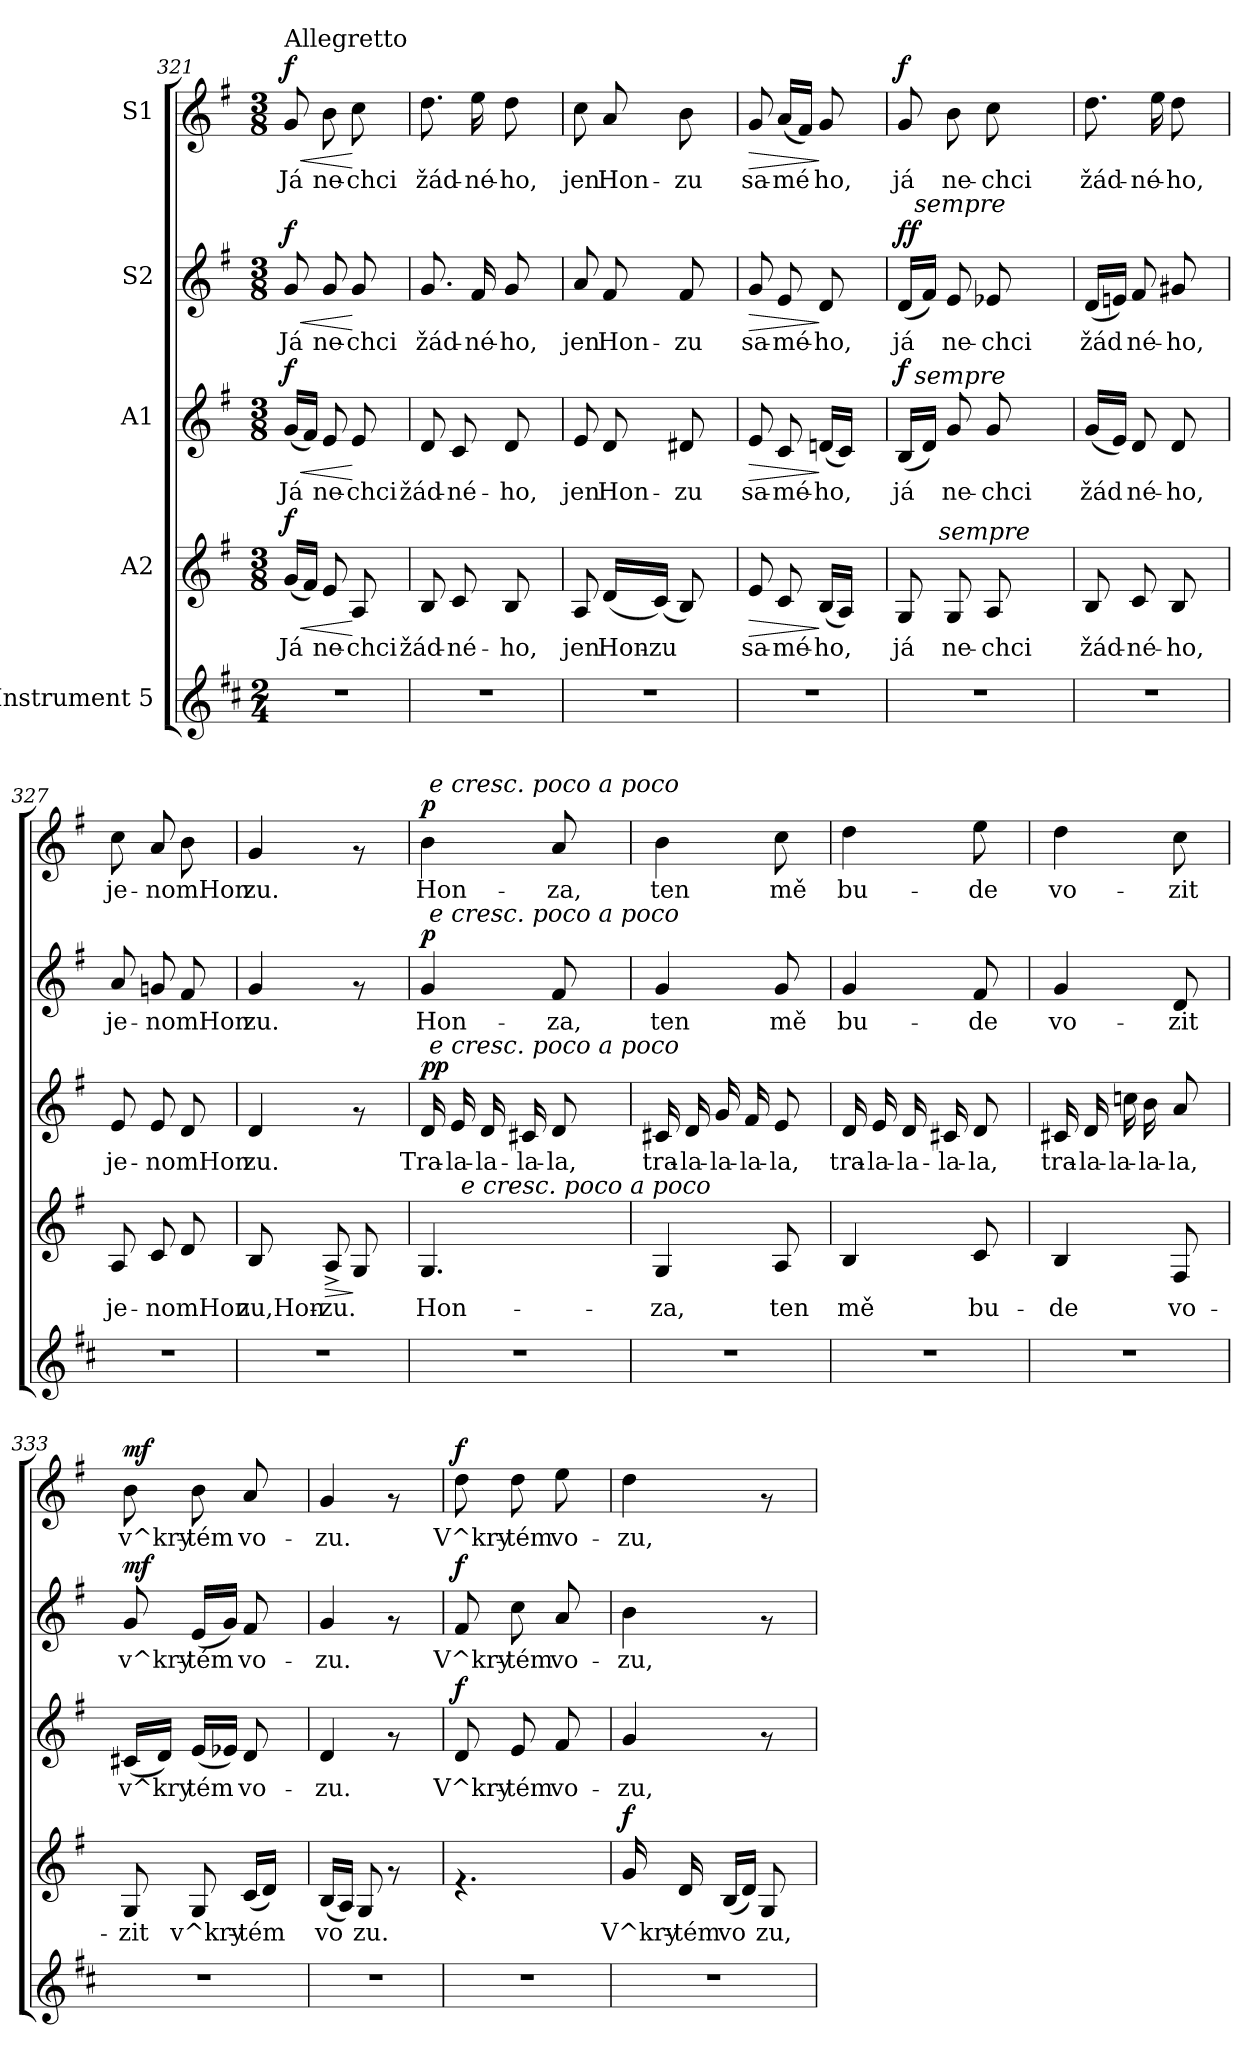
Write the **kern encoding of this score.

**kern	**kern	**text	**dynam	**kern	**text	**dynam	**kern	**text	**dynam	**kern	**text	**dynam
*part5	*part4	*part4	*part4	*part3	*part3	*part3	*part2	*part2	*part2	*part1	*part1	*part1
*staff5	*staff4	*staff4	*staff4	*staff3	*staff3	*staff3	*staff2	*staff2	*staff2	*staff1	*staff1	*staff1
*I"Instrument 5	*I"A2	*	*	*I"A1	*	*	*I"S2	*	*	*I"S1	*	*
!!LO:PB:g=z
*clefG2	*clefG2	*	*	*clefG2	*	*	*clefG2	*	*	*clefG2	*	*
*k[f#c#]	*k[f#]	*	*	*k[f#]	*	*	*k[f#]	*	*	*k[f#]	*	*
*D:	*G:	*	*	*G:	*	*	*G:	*	*	*G:	*	*
*M2/4	*M3/8	*	*	*M3/8	*	*	*M3/8	*	*	*M3/8	*	*
=321	=321	=321	=321	=321	=321	=321	=321	=321	=321	=321	=321	=321
!	!	!	!	!	!	!	!	!	!	!LO:TX:a:t=Allegretto	!	!
!	!	!LO:LY:b:cj	!LO:HP:b	!	!LO:LY:b:cj	!LO:HP:b	!	!LO:LY:b:cj	!LO:HP:b	!	!LO:LY:b:cj	!LO:HP:b
!	!	!	!LO:DY:n=1:a	!	!	!LO:DY:n=1:a	!	!	!LO:DY:n=1:a	!	!	!LO:DY:n=1:a
2r	(<16g/L	Já	< f	(<16g/L	Já	< f	8g/	Já	< f	8g/	Já	< f
!	!	!LO:LY:b:cj	!	!	!LO:LY:b:cj	!	!	!	!	!	!	!
.	16f#/J)	.	.	16f#/J)	.	.	.	.	.	.	.	.
!	!	!LO:LY:b:cj	!	!	!LO:LY:b:cj	!	!	!LO:LY:b:cj	!	!	!LO:LY:b:cj	!
.	8e/	ne-	.	8e/	ne-	.	8g/	ne-	.	8b\	ne-	.
!	!	!LO:LY:b:cj	!	!	!LO:LY:b:cj	!	!	!LO:LY:b:cj	!	!	!LO:LY:b:cj	!
.	8A/	-chci	[	8e/	-chci	[	8g/	-chci	[	8cc\	-chci	[
.	8ryy	.	.	8ryy	.	.	8ryy	.	.	8ryy	.	.
=322	=322	=322	=322	=322	=322	=322	=322	=322	=322	=322	=322	=322
!	!	!LO:LY:b:cj	!	!	!LO:LY:b:cj	!	!	!LO:LY:b:cj	!	!	!LO:LY:b:cj	!
2r	8B/	žád-	.	8d/	žád-	.	8.g/	žád-	.	8.dd\	žád-	.
!	!	!LO:LY:b:cj	!	!	!LO:LY:b:cj	!	!	!	!	!	!	!
.	8c/	-né-	.	8c/	-né-	.	.	.	.	.	.	.
!	!	!	!	!	!	!	!	!LO:LY:b:cj	!	!	!LO:LY:b:cj	!
.	.	.	.	.	.	.	16f#/	-né-	.	16ee\	-né-	.
!	!	!LO:LY:b:cj	!	!	!LO:LY:b:cj	!	!	!LO:LY:b:cj	!	!	!LO:LY:b:cj	!
.	8B/	-ho,	.	8d/	-ho,	.	8g/	-ho,	.	8dd\	-ho,	.
.	8ryy	.	.	8ryy	.	.	8ryy	.	.	8ryy	.	.
=323	=323	=323	=323	=323	=323	=323	=323	=323	=323	=323	=323	=323
!	!	!LO:LY:b:cj	!	!	!LO:LY:b:cj	!	!	!LO:LY:b:cj	!	!	!LO:LY:b:cj	!
2r	8A/	jen	.	8e/	jen	.	8a/	jen	.	8cc\	jen	.
!	!	!LO:LY:b:cj	!	!	!LO:LY:b:cj	!	!	!LO:LY:b:cj	!	!	!LO:LY:b:cj	!
.	(<16d/L	Hon-	.	8d/	Hon-	.	8f#/	Hon-	.	8a/	Hon-	.
!	!	!LO:LY:b:cj	!	!	!	!	!	!	!	!	!	!
.	(>16c/J)	-zu	.	.	.	.	.	.	.	.	.	.
!	!	!LO:LY:b:cj	!	!	!LO:LY:b:cj	!	!	!LO:LY:b:cj	!	!	!LO:LY:b:cj	!
.	8B/)	.	.	8d#X/	-zu	.	8f#/	-zu	.	8b\	-zu	.
.	8ryy	.	.	8ryy	.	.	8ryy	.	.	8ryy	.	.
=324	=324	=324	=324	=324	=324	=324	=324	=324	=324	=324	=324	=324
!	!	!LO:LY:b:cj	!LO:HP:b	!	!LO:LY:b:cj	!LO:HP:b	!	!LO:LY:b:cj	!LO:HP:b	!	!LO:LY:b:cj	!LO:HP:b
2r	8e/	sa-	>	8e/	sa-	>	8g/	sa-	>	8g/	sa-	>
!	!	!LO:LY:b:cj	!	!	!LO:LY:b:cj	!	!	!LO:LY:b:cj	!	!	!LO:LY:b:cj	!
.	8c/	-mé-	.	8c/	-mé-	.	8e/	-mé-	.	(<16a/L	-mé-	.
!	!	!	!	!	!	!	!	!	!	!	!LO:LY:b:cj	!
.	.	.	.	.	.	.	.	.	.	16f#/J)	--	.
!	!	!LO:LY:b:cj	!	!	!LO:LY:b:cj	!	!	!LO:LY:b:cj	!	!	!LO:LY:b:cj	!
.	(<16B/L	-ho,	]	(<16dn/L	-ho,	]	8d/	-ho,	]	8g/	-ho,	]
!	!	!LO:LY:b:cj	!	!	!LO:LY:b:cj	!	!	!	!	!	!	!
.	16A/J)	.	.	16c/J)	.	.	.	.	.	.	.	.
.	8ryy	.	.	8ryy	.	.	8ryy	.	.	8ryy	.	.
=325	=325	=325	=325	=325	=325	=325	=325	=325	=325	=325	=325	=325
!	!	!LO:LY:b:cj	!	!	!LO:LY:b:cj	!LO:DY:b	!	!LO:LY:b:cj	!LO:DY:a	!	!LO:LY:b:cj	!
!	!	!	!	!	!	!	!	!	!LO:DY:n=1:b	!	!	!LO:DY:a
*	*^	*	*	*^	*	*	*^	*	*	*	*	*
2r	8G/	16..ryy	já	.	(>16B/L	32.ryy	já	f	(<16d/L	32.ryy	já	f f	8g/	já	f
!	!	!	!	!	!	!	!	!	!	!LO:TX:a:i:t=sempre	!	!	!	!	!
!	!	!	!	!	!	!LO:TX:a:i:t=sempre	!	!	!	!	!	!	!	!	!
.	.	.	.	.	.	4ryy	.	.	.	4ryy	.	.	.	.	.
!	!	!	!	!	!	!	!LO:LY:b:cj	!	!	!	!LO:LY:b:cj	!	!	!	!
.	.	.	.	.	16d/J)	.	.	.	16f#/J)	.	.	.	.	.	.
!	!	!LO:TX:a:i:t=sempre	!	!	!	!	!	!	!	!	!	!	!	!	!
.	.	4ryy	.	.	.	.	.	.	.	.	.	.	.	.	.
!	!	!	!LO:LY:b:cj	!	!	!	!LO:LY:b:cj	!	!	!	!LO:LY:b:cj	!	!	!LO:LY:b:cj	!
.	8G/	.	ne-	.	8g/	.	ne-	.	8e/	.	ne-	.	8b\	ne-	.
!	!	!	!LO:LY:b:cj	!	!	!	!LO:LY:b:cj	!	!	!	!LO:LY:b:cj	!	!	!LO:LY:b:cj	!
.	8A/	.	-chci	.	8g/	.	-chci	.	8e-X/	.	-chci	.	8cc\	-chci	.
.	.	.	.	.	.	8ryy	.	.	.	8ryy	.	.	.	.	.
.	.	8ryy	.	.	.	.	.	.	.	.	.	.	.	.	.
.	8ryy	.	.	.	8ryy	.	.	.	8ryy	.	.	.	8ryy	.	.
.	.	.	.	.	.	16ryy	.	.	.	16ryy	.	.	.	.	.
.	.	64ryy	.	.	.	64ryy	.	.	.	64ryy	.	.	.	.	.
=326	=326	=326	=326	=326	=326	=326	=326	=326	=326	=326	=326	=326	=326	=326	=326
!	!	!	!LO:LY:b:cj	!	!	!	!LO:LY:b:cj	!	!	!	!LO:LY:b:cj	!	!	!LO:LY:b:cj	!
*	*v	*v	*	*	*	*	*	*	*v	*v	*	*	*	*	*
*	*	*	*	*v	*v	*	*	*	*	*	*	*	*
2r	8B/	žád-	.	(<16g/L	žád-	.	(<16d/L	žád-	.	8.dd\	žád-	.
!	!	!	!	!	!LO:LY:b:cj	!	!	!LO:LY:b:cj	!	!	!	!
.	.	.	.	16e/J)	--	.	16en/J)	--	.	.	.	.
!	!	!LO:LY:b:cj	!	!	!LO:LY:b:cj	!	!	!LO:LY:b:cj	!	!	!	!
.	8c/	-né-	.	8d/	-né-	.	8f#/	-né-	.	.	.	.
!	!	!	!	!	!	!	!	!	!	!	!LO:LY:b:cj	!
.	.	.	.	.	.	.	.	.	.	16ee\	-né-	.
!	!	!LO:LY:b:cj	!	!	!LO:LY:b:cj	!	!	!LO:LY:b:cj	!	!	!LO:LY:b:cj	!
.	8B/	-ho,	.	8d/	-ho,	.	8g#X/	-ho,	.	8dd\	-ho,	.
.	8ryy	.	.	8ryy	.	.	8ryy	.	.	8ryy	.	.
=327	=327	=327	=327	=327	=327	=327	=327	=327	=327	=327	=327	=327
!	!	!LO:LY:b:cj	!	!	!LO:LY:b:cj	!	!	!LO:LY:b:cj	!	!	!LO:LY:b:cj	!
2r	8A/	je-	.	8e/	je-	.	8a/	je-	.	8cc\	je-	.
!	!	!LO:LY:b:cj	!	!	!LO:LY:b:cj	!	!	!LO:LY:b:cj	!	!	!LO:LY:b:cj	!
.	8c/	-nomHon	.	8e/	-nomHon	.	8gn/	-nomHon	.	8a/	-nomHon	.
!	!	!LO:LY:b:cj	!	!	!LO:LY:b:cj	!	!	!LO:LY:b:cj	!	!	!LO:LY:b:cj	!
.	8d/	.	.	8d/	.	.	8f#/	.	.	8b\	.	.
.	8ryy	.	.	8ryy	.	.	8ryy	.	.	8ryy	.	.
=328	=328	=328	=328	=328	=328	=328	=328	=328	=328	=328	=328	=328
!	!	!LO:LY:b:cj	!	!	!LO:LY:b:cj	!	!	!LO:LY:b:cj	!	!	!LO:LY:b:cj	!
2r	8B/	zu,Hon-	.	4d/	zu.	.	4g/	zu.	.	4g/	zu.	.
!	!	!LO:LY:b:cj	!LO:HP:b	!	!	!	!	!	!	!	!	!
.	8A^>/	-zu.	>	.	.	.	.	.	.	.	.	.
!	!	!LO:LY:b:cj	!	!	!	!	!	!	!	!	!	!
.	8G/	.	]	8rf	.	.	8rf	.	.	8rf	.	.
.	8ryy	.	.	8ryy	.	.	8ryy	.	.	8ryy	.	.
!!LO:LB:g=z
=329	=329	=329	=329	=329	=329	=329	=329	=329	=329	=329	=329	=329
!	!	!LO:LY:b:cj	!	!	!LO:LY:b:cj	!LO:DY:a	!	!LO:LY:b:cj	!	!	!LO:LY:b:cj	!
!	!	!	!	!	!	!LO:DY:n=1:b	!	!	!LO:DY:a	!	!	!LO:DY:a
*	*^	*	*	*^	*	*	*^	*	*	*^	*	*
2r	4.G/	16ryy	Hon-	.	16d/	64ryy	Tra-	p p	4g/	64ryy	Hon-	p	4b\	64ryy	Hon-	p
!	!	!	!	!	!	!	!	!	!	!	!	!	!	!LO:TX:a:i:t=e cresc. poco a poco	!	!
!	!	!	!	!	!	!	!	!	!	!LO:TX:a:i:t=e cresc. poco a poco	!	!	!	!	!	!
!	!	!	!	!	!	!LO:TX:a:i:t=e cresc. poco a poco	!	!	!	!	!	!	!	!	!	!
.	.	.	.	.	.	4ryy	.	.	.	4ryy	.	.	.	4ryy	.	.
!	!	!	!	!	!	!	!LO:LY:b:cj	!	!	!	!	!	!	!	!	!
.	.	64ryy	.	.	16e/	.	-la-	.	.	.	.	.	.	.	.	.
!	!	!LO:TX:a:i:t=e cresc. poco a poco	!	!	!	!	!	!	!	!	!	!	!	!	!	!
.	.	4ryy	.	.	.	.	.	.	.	.	.	.	.	.	.	.
!	!	!	!	!	!	!	!LO:LY:b:cj	!	!	!	!	!	!	!	!	!
.	.	.	.	.	16d/	.	-la-	.	.	.	.	.	.	.	.	.
!	!	!	!	!	!	!	!LO:LY:b:cj	!	!	!	!	!	!	!	!	!
.	.	.	.	.	16c#X/	.	-la-	.	.	.	.	.	.	.	.	.
!	!	!	!	!	!	!	!LO:LY:b:cj	!	!	!	!LO:LY:b:cj	!	!	!	!LO:LY:b:cj	!
.	.	.	.	.	8d/	.	-la,	.	8f#/	.	-za,	.	8a/	.	-za,	.
.	.	.	.	.	.	8...ryy	.	.	.	8...ryy	.	.	.	8...ryy	.	.
.	.	8ryy	.	.	.	.	.	.	.	.	.	.	.	.	.	.
.	8ryy	.	.	.	8ryy	.	.	.	8ryy	.	.	.	8ryy	.	.	.
.	.	32.ryy	.	.	.	.	.	.	.	.	.	.	.	.	.	.
=330	=330	=330	=330	=330	=330	=330	=330	=330	=330	=330	=330	=330	=330	=330	=330	=330
!	!	!	!LO:LY:b:cj	!	!	!	!LO:LY:b:cj	!	!	!	!LO:LY:b:cj	!	!	!	!LO:LY:b:cj	!
*	*v	*v	*	*	*	*	*	*	*v	*v	*	*	*v	*v	*	*
*	*	*	*	*v	*v	*	*	*	*	*	*	*	*
2r	4G/	-za,	.	16c#X/	tra-	.	4g/	ten	.	4b\	ten	.
!	!	!	!	!	!LO:LY:b:cj	!	!	!	!	!	!	!
.	.	.	.	16d/	-la-	.	.	.	.	.	.	.
!	!	!	!	!	!LO:LY:b:cj	!	!	!	!	!	!	!
.	.	.	.	16g/	-la-	.	.	.	.	.	.	.
!	!	!	!	!	!LO:LY:b:cj	!	!	!	!	!	!	!
.	.	.	.	16f#/	-la-	.	.	.	.	.	.	.
!	!	!LO:LY:b:cj	!	!	!LO:LY:b:cj	!	!	!LO:LY:b:cj	!	!	!LO:LY:b:cj	!
.	8A/	ten	.	8e/	-la,	.	8g/	mě	.	8cc\	mě	.
.	8ryy	.	.	8ryy	.	.	8ryy	.	.	8ryy	.	.
=331	=331	=331	=331	=331	=331	=331	=331	=331	=331	=331	=331	=331
!	!	!LO:LY:b:cj	!	!	!LO:LY:b:cj	!	!	!LO:LY:b:cj	!	!	!LO:LY:b:cj	!
2r	4B/	mě	.	16d/	tra-	.	4g/	bu-	.	4dd\	bu-	.
!	!	!	!	!	!LO:LY:b:cj	!	!	!	!	!	!	!
.	.	.	.	16e/	-la-	.	.	.	.	.	.	.
!	!	!	!	!	!LO:LY:b:cj	!	!	!	!	!	!	!
.	.	.	.	16d/	-la-	.	.	.	.	.	.	.
!	!	!	!	!	!LO:LY:b:cj	!	!	!	!	!	!	!
.	.	.	.	16c#X/	-la-	.	.	.	.	.	.	.
!	!	!LO:LY:b:cj	!	!	!LO:LY:b:cj	!	!	!LO:LY:b:cj	!	!	!LO:LY:b:cj	!
.	8c/	bu-	.	8d/	-la,	.	8f#/	-de	.	8ee\	-de	.
.	8ryy	.	.	8ryy	.	.	8ryy	.	.	8ryy	.	.
=332	=332	=332	=332	=332	=332	=332	=332	=332	=332	=332	=332	=332
!	!	!LO:LY:b:cj	!	!	!LO:LY:b:cj	!	!	!LO:LY:b:cj	!	!	!LO:LY:b:cj	!
2r	4B/	-de	.	16c#X/	tra-	.	4g/	vo-	.	4dd\	vo-	.
!	!	!	!	!	!LO:LY:b:cj	!	!	!	!	!	!	!
.	.	.	.	16d/	-la-	.	.	.	.	.	.	.
!	!	!	!	!	!LO:LY:b:cj	!	!	!	!	!	!	!
.	.	.	.	16ccn\	-la-	.	.	.	.	.	.	.
!	!	!	!	!	!LO:LY:b:cj	!	!	!	!	!	!	!
.	.	.	.	16b\	-la-	.	.	.	.	.	.	.
!	!	!LO:LY:b:cj	!	!	!LO:LY:b:cj	!	!	!LO:LY:b:cj	!	!	!LO:LY:b:cj	!
.	8F#/	vo-	.	8a/	-la,	.	8d/	-zit	.	8cc\	-zit	.
.	8ryy	.	.	8ryy	.	.	8ryy	.	.	8ryy	.	.
=333	=333	=333	=333	=333	=333	=333	=333	=333	=333	=333	=333	=333
!	!	!LO:LY:b:cj	!	!	!LO:LY:b:cj	!LO:DY:a	!	!LO:LY:b:cj	!	!	!LO:LY:b:cj	!
!	!	!	!	!	!	!LO:DY:n=1:b	!	!	!LO:DY:a	!	!	!LO:DY:a
2r	8G/	-zit	.	(<16c#X/L	v^kry-	mf mf	8g/	v^kry-	mf	8b\	v^kry-	mf
!	!	!	!	!	!LO:LY:b:cj	!	!	!	!	!	!	!
.	.	.	.	16d/J)	--	.	.	.	.	.	.	.
!	!	!LO:LY:b:cj	!	!	!LO:LY:b:cj	!	!	!LO:LY:b:cj	!	!	!LO:LY:b:cj	!
.	8G/	v^kry-	.	(<16e/L	-tém	.	(<16e/L	-tém	.	8b\	-tém	.
!	!	!	!	!	!LO:LY:b:cj	!	!	!LO:LY:b:cj	!	!	!	!
.	.	.	.	16e-X/J)	.	.	16g/J)	.	.	.	.	.
!	!	!LO:LY:b:cj	!	!	!LO:LY:b:cj	!	!	!LO:LY:b:cj	!	!	!LO:LY:b:cj	!
.	(<16c/L	-tém	.	8d/	vo-	.	8f#/	vo-	.	8a/	vo-	.
!	!	!LO:LY:b:cj	!	!	!	!	!	!	!	!	!	!
.	16d/J)	.	.	.	.	.	.	.	.	.	.	.
.	8ryy	.	.	8ryy	.	.	8ryy	.	.	8ryy	.	.
=334	=334	=334	=334	=334	=334	=334	=334	=334	=334	=334	=334	=334
!	!	!LO:LY:b:cj	!	!	!LO:LY:b:cj	!	!	!LO:LY:b:cj	!	!	!LO:LY:b:cj	!
2r	(<16B/L	vo-	.	4d/	-zu.	.	4g/	-zu.	.	4g/	-zu.	.
!	!	!LO:LY:b:cj	!	!	!	!	!	!	!	!	!	!
.	16A/J)	--	.	.	.	.	.	.	.	.	.	.
!	!	!LO:LY:b:cj	!	!	!	!	!	!	!	!	!	!
.	8G/	-zu.	.	.	.	.	.	.	.	.	.	.
.	8rf	.	.	8rf	.	.	8rf	.	.	8rf	.	.
.	8ryy	.	.	8ryy	.	.	8ryy	.	.	8ryy	.	.
=335	=335	=335	=335	=335	=335	=335	=335	=335	=335	=335	=335	=335
!	!	!	!	!	!LO:LY:b:cj	!LO:DY:a	!	!LO:LY:b:cj	!LO:DY:a	!	!LO:LY:b:cj	!LO:DY:a
2r	4.re	.	.	8d/	V^kry-	f	8f#/	V^kry-	f	8dd\	V^kry-	f
!	!	!	!	!	!LO:LY:b:cj	!	!	!LO:LY:b:cj	!	!	!LO:LY:b:cj	!
.	.	.	.	8e/	-tém	.	8cc\	-tém	.	8dd\	-tém	.
!	!	!	!	!	!LO:LY:b:cj	!	!	!LO:LY:b:cj	!	!	!LO:LY:b:cj	!
.	.	.	.	8f#/	vo-	.	8a/	vo-	.	8ee\	vo-	.
.	8ryy	.	.	8ryy	.	.	8ryy	.	.	8ryy	.	.
!!LO:PB:g=z
=336	=336	=336	=336	=336	=336	=336	=336	=336	=336	=336	=336	=336
!	!	!LO:LY:b:cj	!LO:DY:a	!	!LO:LY:b:cj	!	!	!LO:LY:b:cj	!	!	!LO:LY:b:cj	!
2r	16g/	V^kry-	f	4g/	-zu,	.	4b\	-zu,	.	4dd\	-zu,	.
!	!	!LO:LY:b:cj	!	!	!	!	!	!	!	!	!	!
.	16d/	-tém	.	.	.	.	.	.	.	.	.	.
!	!	!LO:LY:b:cj	!	!	!	!	!	!	!	!	!	!
.	(<16B/L	vo-	.	.	.	.	.	.	.	.	.	.
!	!	!LO:LY:b:cj	!	!	!	!	!	!	!	!	!	!
.	16d/J)	--	.	.	.	.	.	.	.	.	.	.
!	!	!LO:LY:b:cj	!	!	!	!	!	!	!	!	!	!
.	8G/	-zu,	.	8rf	.	.	8rf	.	.	8rf	.	.
.	8ryy	.	.	8ryy	.	.	8ryy	.	.	8ryy	.	.
=	=	=	=	=	=	=	=	=	=	=	=	=
*-	*-	*-	*-	*-	*-	*-	*-	*-	*-	*-	*-	*-
